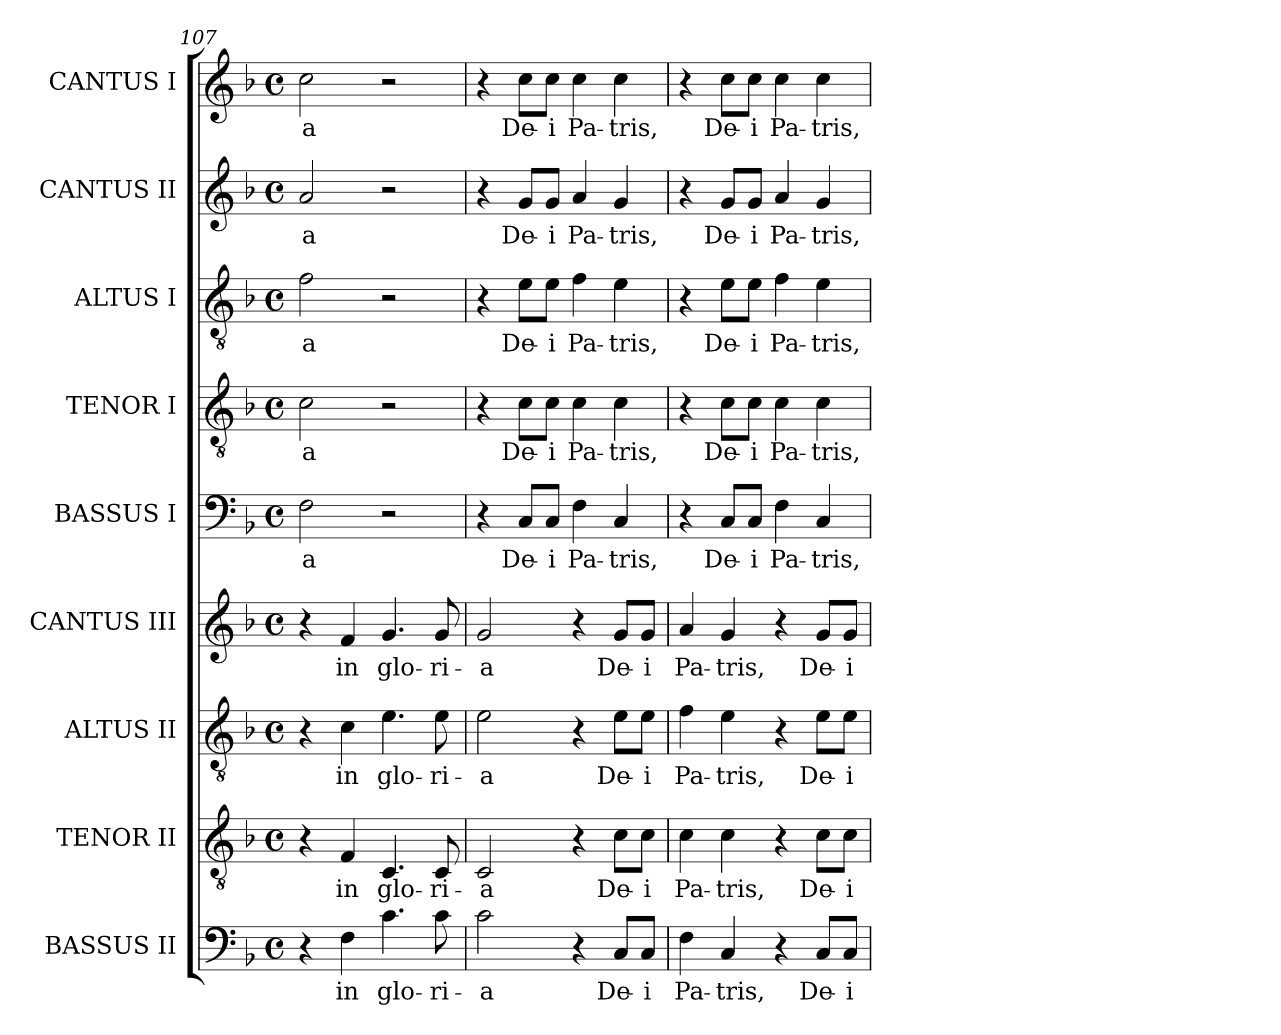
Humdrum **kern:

**kern	**text	**kern	**text	**kern	**text	**kern	**text	**kern	**text	**kern	**text	**kern	**text	**kern	**text	**kern	**text
*part9	*part9	*part8	*part8	*part7	*part7	*part6	*part6	*part5	*part5	*part4	*part4	*part3	*part3	*part2	*part2	*part1	*part1
*staff9	*staff9	*staff8	*staff8	*staff7	*staff7	*staff6	*staff6	*staff5	*staff5	*staff4	*staff4	*staff3	*staff3	*staff2	*staff2	*staff1	*staff1
*I"BASSUS II	*	*I"TENOR II	*	*I"ALTUS II	*	*I"CANTUS III	*	*I"BASSUS I	*	*I"TENOR I	*	*I"ALTUS I	*	*I"CANTUS II	*	*I"CANTUS I	*
*I'B. II	*	*I'T. II	*	*I'A. II	*	*I'C. III	*	*I'B. I	*	*I'T. I	*	*I'A. I	*	*I'C. II	*	*I'C. I	*
*clefF4	*	*clefGv2	*	*clefGv2	*	*clefG2	*	*clefF4	*	*clefGv2	*	*clefGv2	*	*clefG2	*	*clefG2	*
*	*	*ITrd7c12	*	*ITrd7c12	*	*	*	*	*	*ITrd7c12	*	*ITrd7c12	*	*	*	*	*
*k[b-]	*	*k[b-]	*	*k[b-]	*	*k[b-]	*	*k[b-]	*	*k[b-]	*	*k[b-]	*	*k[b-]	*	*k[b-]	*
*F:	*	*F:	*	*F:	*	*F:	*	*F:	*	*F:	*	*F:	*	*F:	*	*F:	*
*M4/4	*	*M4/4	*	*M4/4	*	*M4/4	*	*M4/4	*	*M4/4	*	*M4/4	*	*M4/4	*	*M4/4	*
*met(c)	*	*met(c)	*	*met(c)	*	*met(c)	*	*met(c)	*	*met(c)	*	*met(c)	*	*met(c)	*	*met(c)	*
=107	=107	=107	=107	=107	=107	=107	=107	=107	=107	=107	=107	=107	=107	=107	=107	=107	=107
!	!	!	!	!	!	!	!	!	!LO:LY:b:color=#000000	!	!	!	!	!	!	!	!
!	!	!	!	!	!	!	!	!	!	!	!LO:LY:b:color=#000000	!	!	!	!	!	!
!	!	!	!	!	!	!	!	!	!	!	!	!	!LO:LY:b:color=#000000	!	!	!	!
!	!	!	!	!	!	!	!	!	!	!	!	!	!	!	!LO:LY:b:color=#000000	!	!
!	!	!	!	!	!	!	!	!	!	!	!	!	!	!	!	!	!LO:LY:b:color=#000000
4r	.	4r	.	4r	.	4r	.	2Fi\	-a	2Ci\	-a	2Fi\	-a	2ai/	-a	2cci\	-a
!	!LO:LY:b:color=#000000	!	!	!	!	!	!	!	!	!	!	!	!	!	!	!	!
!	!	!	!LO:LY:b:color=#000000	!	!	!	!	!	!	!	!	!	!	!	!	!	!
!	!	!	!	!	!LO:LY:b:color=#000000	!	!	!	!	!	!	!	!	!	!	!	!
!	!	!	!	!	!	!	!LO:LY:b:color=#000000	!	!	!	!	!	!	!	!	!	!
4Fi\	in	4FFi/	in	4Ci\	in	4fi/	in	.	.	.	.	.	.	.	.	.	.
!	!LO:LY:b:color=#000000	!	!	!	!	!	!	!	!	!	!	!	!	!	!	!	!
!	!	!	!LO:LY:b:color=#000000	!	!	!	!	!	!	!	!	!	!	!	!	!	!
!	!	!	!	!	!LO:LY:b:color=#000000	!	!	!	!	!	!	!	!	!	!	!	!
!	!	!	!	!	!	!	!LO:LY:b:color=#000000	!	!	!	!	!	!	!	!	!	!
4.ci\	glo-	4.CCi/	glo-	4.Ei\	glo-	4.gi/	glo-	2r	.	2r	.	2r	.	2r	.	2r	.
!	!LO:LY:b:color=#000000	!	!	!	!	!	!	!	!	!	!	!	!	!	!	!	!
!	!	!	!LO:LY:b:color=#000000	!	!	!	!	!	!	!	!	!	!	!	!	!	!
!	!	!	!	!	!LO:LY:b:color=#000000	!	!	!	!	!	!	!	!	!	!	!	!
!	!	!	!	!	!	!	!LO:LY:b:color=#000000	!	!	!	!	!	!	!	!	!	!
8ci\	-ri-	8CCi/	-ri-	8Ei\	-ri-	8gi/	-ri-	.	.	.	.	.	.	.	.	.	.
=108	=108	=108	=108	=108	=108	=108	=108	=108	=108	=108	=108	=108	=108	=108	=108	=108	=108
!	!LO:LY:b:color=#000000	!	!	!	!	!	!	!	!	!	!	!	!	!	!	!	!
!	!	!	!LO:LY:b:color=#000000	!	!	!	!	!	!	!	!	!	!	!	!	!	!
!	!	!	!	!	!LO:LY:b:color=#000000	!	!	!	!	!	!	!	!	!	!	!	!
!	!	!	!	!	!	!	!LO:LY:b:color=#000000	!	!	!	!	!	!	!	!	!	!
2ci\	-a	2CCi/	-a	2Ei\	-a	2gi/	-a	4r	.	4r	.	4r	.	4r	.	4r	.
!	!	!	!	!	!	!	!	!	!LO:LY:b:color=#000000	!	!	!	!	!	!	!	!
!	!	!	!	!	!	!	!	!	!	!	!LO:LY:b:color=#000000	!	!	!	!	!	!
!	!	!	!	!	!	!	!	!	!	!	!	!	!LO:LY:b:color=#000000	!	!	!	!
!	!	!	!	!	!	!	!	!	!	!	!	!	!	!	!LO:LY:b:color=#000000	!	!
!	!	!	!	!	!	!	!	!	!	!	!	!	!	!	!	!	!LO:LY:b:color=#000000
.	.	.	.	.	.	.	.	8Ci/L	De-	8Ci\L	De-	8Ei\L	De-	8gi/L	De-	8cci\L	De-
!	!	!	!	!	!	!	!	!	!LO:LY:b:color=#000000	!	!	!	!	!	!	!	!
!	!	!	!	!	!	!	!	!	!	!	!LO:LY:b:color=#000000	!	!	!	!	!	!
!	!	!	!	!	!	!	!	!	!	!	!	!	!LO:LY:b:color=#000000	!	!	!	!
!	!	!	!	!	!	!	!	!	!	!	!	!	!	!	!LO:LY:b:color=#000000	!	!
!	!	!	!	!	!	!	!	!	!	!	!	!	!	!	!	!	!LO:LY:b:color=#000000
.	.	.	.	.	.	.	.	8Ci/J	-i	8Ci\J	-i	8Ei\J	-i	8gi/J	-i	8cci\J	-i
!	!	!	!	!	!	!	!	!	!LO:LY:b:color=#000000	!	!	!	!	!	!	!	!
!	!	!	!	!	!	!	!	!	!	!	!LO:LY:b:color=#000000	!	!	!	!	!	!
!	!	!	!	!	!	!	!	!	!	!	!	!	!LO:LY:b:color=#000000	!	!	!	!
!	!	!	!	!	!	!	!	!	!	!	!	!	!	!	!LO:LY:b:color=#000000	!	!
!	!	!	!	!	!	!	!	!	!	!	!	!	!	!	!	!	!LO:LY:b:color=#000000
4r	.	4r	.	4r	.	4r	.	4Fi\	Pa-	4Ci\	Pa-	4Fi\	Pa-	4ai/	Pa-	4cci\	Pa-
!	!LO:LY:b:color=#000000	!	!	!	!	!	!	!	!	!	!	!	!	!	!	!	!
!	!	!	!LO:LY:b:color=#000000	!	!	!	!	!	!	!	!	!	!	!	!	!	!
!	!	!	!	!	!LO:LY:b:color=#000000	!	!	!	!	!	!	!	!	!	!	!	!
!	!	!	!	!	!	!	!LO:LY:b:color=#000000	!	!	!	!	!	!	!	!	!	!
!	!	!	!	!	!	!	!	!	!LO:LY:b:color=#000000	!	!	!	!	!	!	!	!
!	!	!	!	!	!	!	!	!	!	!	!LO:LY:b:color=#000000	!	!	!	!	!	!
!	!	!	!	!	!	!	!	!	!	!	!	!	!LO:LY:b:color=#000000	!	!	!	!
!	!	!	!	!	!	!	!	!	!	!	!	!	!	!	!LO:LY:b:color=#000000	!	!
!	!	!	!	!	!	!	!	!	!	!	!	!	!	!	!	!	!LO:LY:b:color=#000000
8Ci/L	De-	8Ci\L	De-	8Ei\L	De-	8gi/L	De-	4Ci/	-tris,	4Ci\	-tris,	4Ei\	-tris,	4gi/	-tris,	4cci\	-tris,
!	!LO:LY:b:color=#000000	!	!	!	!	!	!	!	!	!	!	!	!	!	!	!	!
!	!	!	!LO:LY:b:color=#000000	!	!	!	!	!	!	!	!	!	!	!	!	!	!
!	!	!	!	!	!LO:LY:b:color=#000000	!	!	!	!	!	!	!	!	!	!	!	!
!	!	!	!	!	!	!	!LO:LY:b:color=#000000	!	!	!	!	!	!	!	!	!	!
8Ci/J	-i	8Ci\J	-i	8Ei\J	-i	8gi/J	-i	.	.	.	.	.	.	.	.	.	.
=109	=109	=109	=109	=109	=109	=109	=109	=109	=109	=109	=109	=109	=109	=109	=109	=109	=109
!	!LO:LY:b:color=#000000	!	!	!	!	!	!	!	!	!	!	!	!	!	!	!	!
!	!	!	!LO:LY:b:color=#000000	!	!	!	!	!	!	!	!	!	!	!	!	!	!
!	!	!	!	!	!LO:LY:b:color=#000000	!	!	!	!	!	!	!	!	!	!	!	!
!	!	!	!	!	!	!	!LO:LY:b:color=#000000	!	!	!	!	!	!	!	!	!	!
4Fi\	Pa-	4Ci\	Pa-	4Fi\	Pa-	4ai/	Pa-	4r	.	4r	.	4r	.	4r	.	4r	.
!	!LO:LY:b:color=#000000	!	!	!	!	!	!	!	!	!	!	!	!	!	!	!	!
!	!	!	!LO:LY:b:color=#000000	!	!	!	!	!	!	!	!	!	!	!	!	!	!
!	!	!	!	!	!LO:LY:b:color=#000000	!	!	!	!	!	!	!	!	!	!	!	!
!	!	!	!	!	!	!	!LO:LY:b:color=#000000	!	!	!	!	!	!	!	!	!	!
!	!	!	!	!	!	!	!	!	!LO:LY:b:color=#000000	!	!	!	!	!	!	!	!
!	!	!	!	!	!	!	!	!	!	!	!LO:LY:b:color=#000000	!	!	!	!	!	!
!	!	!	!	!	!	!	!	!	!	!	!	!	!LO:LY:b:color=#000000	!	!	!	!
!	!	!	!	!	!	!	!	!	!	!	!	!	!	!	!LO:LY:b:color=#000000	!	!
!	!	!	!	!	!	!	!	!	!	!	!	!	!	!	!	!	!LO:LY:b:color=#000000
4Ci/	-tris,	4Ci\	-tris,	4Ei\	-tris,	4gi/	-tris,	8Ci/L	De-	8Ci\L	De-	8Ei\L	De-	8gi/L	De-	8cci\L	De-
!	!	!	!	!	!	!	!	!	!LO:LY:b:color=#000000	!	!	!	!	!	!	!	!
!	!	!	!	!	!	!	!	!	!	!	!LO:LY:b:color=#000000	!	!	!	!	!	!
!	!	!	!	!	!	!	!	!	!	!	!	!	!LO:LY:b:color=#000000	!	!	!	!
!	!	!	!	!	!	!	!	!	!	!	!	!	!	!	!LO:LY:b:color=#000000	!	!
!	!	!	!	!	!	!	!	!	!	!	!	!	!	!	!	!	!LO:LY:b:color=#000000
.	.	.	.	.	.	.	.	8Ci/J	-i	8Ci\J	-i	8Ei\J	-i	8gi/J	-i	8cci\J	-i
!	!	!	!	!	!	!	!	!	!LO:LY:b:color=#000000	!	!	!	!	!	!	!	!
!	!	!	!	!	!	!	!	!	!	!	!LO:LY:b:color=#000000	!	!	!	!	!	!
!	!	!	!	!	!	!	!	!	!	!	!	!	!LO:LY:b:color=#000000	!	!	!	!
!	!	!	!	!	!	!	!	!	!	!	!	!	!	!	!LO:LY:b:color=#000000	!	!
!	!	!	!	!	!	!	!	!	!	!	!	!	!	!	!	!	!LO:LY:b:color=#000000
4r	.	4r	.	4r	.	4r	.	4Fi\	Pa-	4Ci\	Pa-	4Fi\	Pa-	4ai/	Pa-	4cci\	Pa-
!	!LO:LY:b:color=#000000	!	!	!	!	!	!	!	!	!	!	!	!	!	!	!	!
!	!	!	!LO:LY:b:color=#000000	!	!	!	!	!	!	!	!	!	!	!	!	!	!
!	!	!	!	!	!LO:LY:b:color=#000000	!	!	!	!	!	!	!	!	!	!	!	!
!	!	!	!	!	!	!	!LO:LY:b:color=#000000	!	!	!	!	!	!	!	!	!	!
!	!	!	!	!	!	!	!	!	!LO:LY:b:color=#000000	!	!	!	!	!	!	!	!
!	!	!	!	!	!	!	!	!	!	!	!LO:LY:b:color=#000000	!	!	!	!	!	!
!	!	!	!	!	!	!	!	!	!	!	!	!	!LO:LY:b:color=#000000	!	!	!	!
!	!	!	!	!	!	!	!	!	!	!	!	!	!	!	!LO:LY:b:color=#000000	!	!
!	!	!	!	!	!	!	!	!	!	!	!	!	!	!	!	!	!LO:LY:b:color=#000000
8Ci/L	De-	8Ci\L	De-	8Ei\L	De-	8gi/L	De-	4Ci/	-tris,	4Ci\	-tris,	4Ei\	-tris,	4gi/	-tris,	4cci\	-tris,
!	!LO:LY:b:color=#000000	!	!	!	!	!	!	!	!	!	!	!	!	!	!	!	!
!	!	!	!LO:LY:b:color=#000000	!	!	!	!	!	!	!	!	!	!	!	!	!	!
!	!	!	!	!	!LO:LY:b:color=#000000	!	!	!	!	!	!	!	!	!	!	!	!
!	!	!	!	!	!	!	!LO:LY:b:color=#000000	!	!	!	!	!	!	!	!	!	!
8Ci/J	-i	8Ci\J	-i	8Ei\J	-i	8gi/J	-i	.	.	.	.	.	.	.	.	.	.
=	=	=	=	=	=	=	=	=	=	=	=	=	=	=	=	=	=
*-	*-	*-	*-	*-	*-	*-	*-	*-	*-	*-	*-	*-	*-	*-	*-	*-	*-
